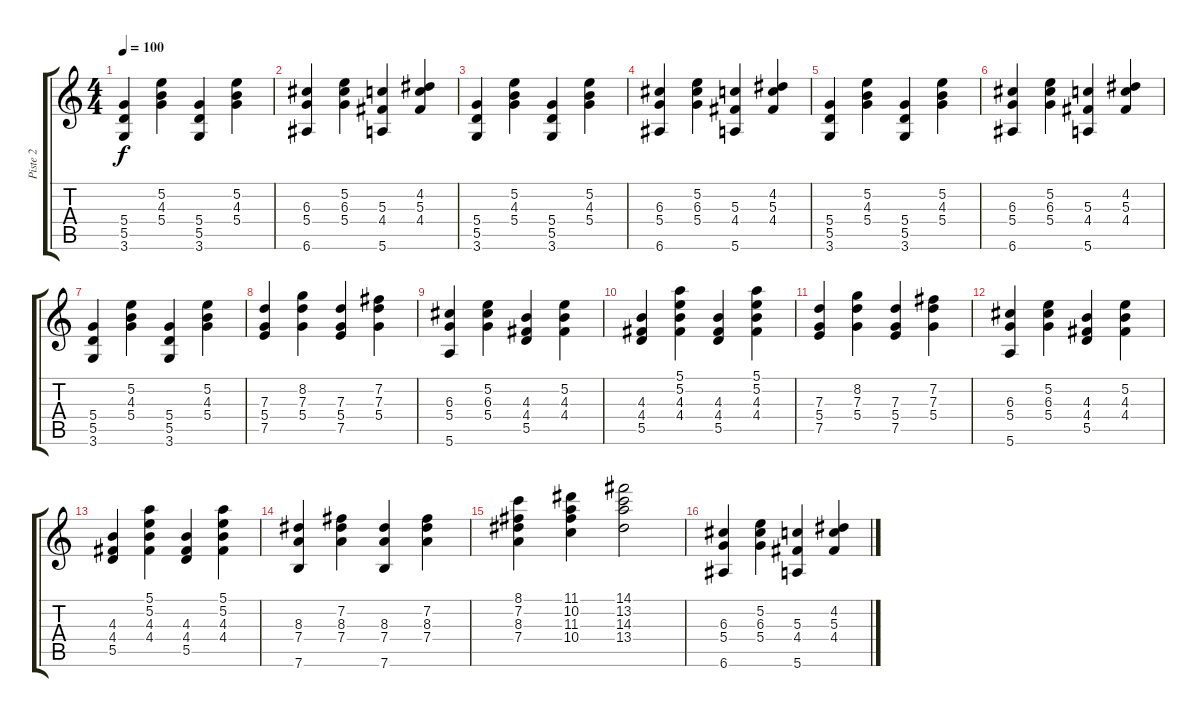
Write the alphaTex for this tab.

\track ("Piste 2" "Piste 2") {instrument acousticguitarsteel}
\staff {score tabs}
\tuning (E4 B3 G3 D3 A2 E2) {hide}
\ts (4 4)
\tempo 100
\clef g2
\ks c
(5.4 5.5 3.6).4{dy f} (5.2 4.3 5.4).4 (5.4 5.5 3.6).4 (5.2 4.3 5.4).4 |
(6.3 5.4 6.6).4 (5.2 6.3 5.4).4 (5.3 4.4 5.6).4 (4.2 5.3 4.4).4 |
(5.4 5.5 3.6).4 (5.2 4.3 5.4).4 (5.4 5.5 3.6).4 (5.2 4.3 5.4).4 |
(6.3 5.4 6.6).4 (5.2 6.3 5.4).4 (5.3 4.4 5.6).4 (4.2 5.3 4.4).4 |
(5.4 5.5 3.6).4 (5.2 4.3 5.4).4 (5.4 5.5 3.6).4 (5.2 4.3 5.4).4 |
(6.3 5.4 6.6).4 (5.2 6.3 5.4).4 (5.3 4.4 5.6).4 (4.2 5.3 4.4).4 |
(5.4 5.5 3.6).4 (5.2 4.3 5.4).4 (5.4 5.5 3.6).4 (5.2 4.3 5.4).4 |
(7.3 5.4 7.5).4 (8.2 7.3 5.4).4 (7.3 5.4 7.5).4 (7.2 7.3 5.4).4 |
(6.3 5.4 5.6).4 (5.2 6.3 5.4).4 (4.3 4.4 5.5).4 (5.2 4.3 4.4).4 |
(4.3 4.4 5.5).4 (5.1 5.2 4.3 4.4).4 (4.3 4.4 5.5).4 (5.1 5.2 4.3 4.4).4 |
(7.3 5.4 7.5).4 (8.2 7.3 5.4).4 (7.3 5.4 7.5).4 (7.2 7.3 5.4).4 |
(6.3 5.4 5.6).4 (5.2 6.3 5.4).4 (4.3 4.4 5.5).4 (5.2 4.3 4.4).4 |
(4.3 4.4 5.5).4 (5.1 5.2 4.3 4.4).4 (4.3 4.4 5.5).4 (5.1 5.2 4.3 4.4).4 |
(8.3 7.4 7.6).4 (7.2 8.3 7.4).4 (8.3 7.4 7.6).4 (7.2 8.3 7.4).4 |
(8.1 7.2 8.3 7.4).4 (11.1 10.2 11.3 10.4).4 (14.1 13.2 14.3 13.4).2 |
(6.3 5.4 6.6).4 (5.2 6.3 5.4).4 (5.3 4.4 5.6).4 (4.2 5.3 4.4).4
